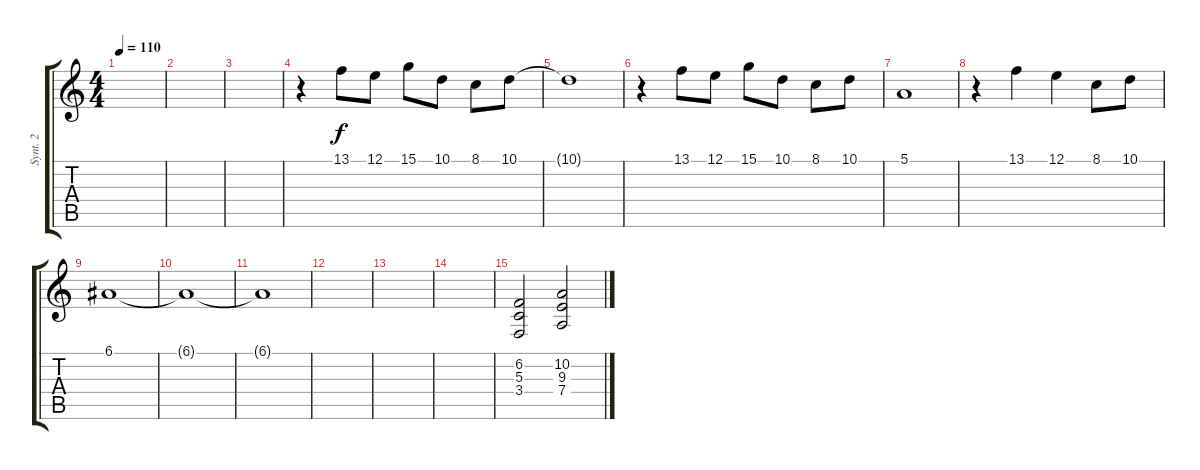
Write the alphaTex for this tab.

\track ("Synt. 2" "Synt. 2") {instrument stringensemble1}
\staff {score tabs}
\tuning (E4 B3 G3 D3 A2 E2) {hide}
\ts (4 4)
\tempo 110
\clef g2
\ks c
|
|
|
r.4 13.1.8 12.1.8 15.1.8 10.1.8 8.1.8 10.1.8 |
10.1{t}.1 |
r.4 13.1.8 12.1.8 15.1.8 10.1.8 8.1.8 10.1.8 |
5.1.1 |
r.4 13.1.4 12.1.4 8.1.8 10.1.8 |
6.1.1 |
6.1{t}.1 |
6.1{t}.1 |
|
|
|
(6.2 5.3 3.4).2 (10.2 9.3 7.4).2
